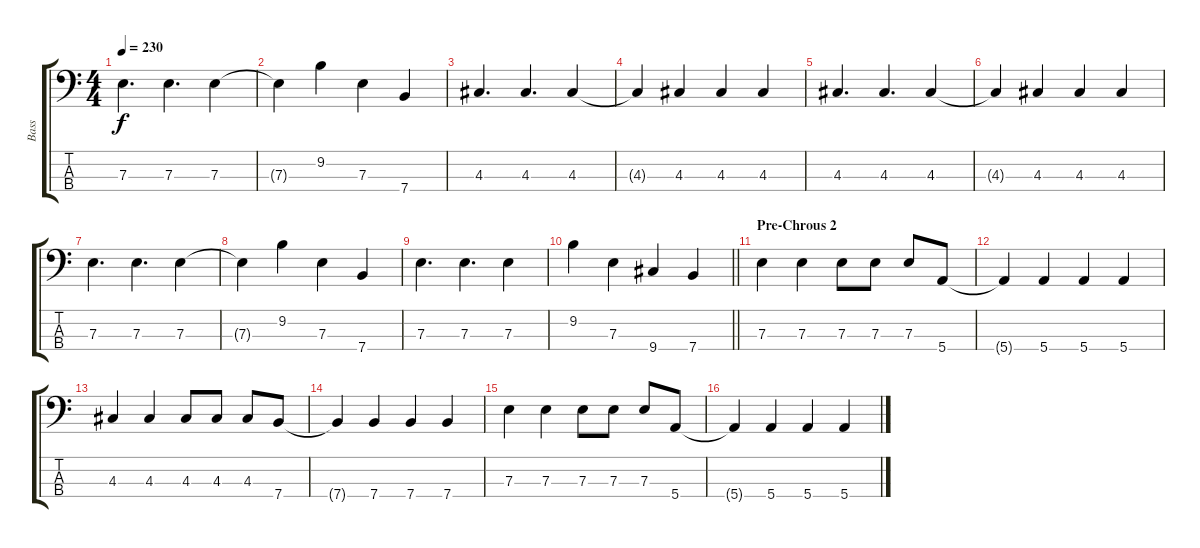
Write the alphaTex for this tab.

\track ("Bass" "Bass") {instrument electricbassfinger}
\staff {score tabs}
\tuning (G2 D2 A1 E1) {hide}
\ts (4 4)
\tempo 230
\clef f4
\ks c
7.3.4{d dy f} 7.3.4{d} 7.3.4 |
7.3{t}.4 9.2.4 7.3.4 7.4.4 |
4.3.4{d} 4.3.4{d} 4.3.4 |
4.3{t}.4 4.3.4 4.3.4 4.3.4 |
4.3.4{d} 4.3.4{d} 4.3.4 |
4.3{t}.4 4.3.4 4.3.4 4.3.4 |
7.3.4{d} 7.3.4{d} 7.3.4 |
7.3{t}.4 9.2.4 7.3.4 7.4.4 |
7.3.4{d} 7.3.4{d} 7.3.4 |
\barLineRight lightlight
9.2.4 7.3.4 9.4.4 7.4.4 |
\section ("" "Pre-Chrous 2")
7.3.4 7.3.4 7.3.8 7.3.8 7.3.8 5.4.8 |
5.4{t}.4 5.4.4 5.4.4 5.4.4 |
4.3.4 4.3.4 4.3.8 4.3.8 4.3.8 7.4.8 |
7.4{t}.4 7.4.4 7.4.4 7.4.4 |
7.3.4 7.3.4 7.3.8 7.3.8 7.3.8 5.4.8 |
5.4{t}.4 5.4.4 5.4.4 5.4.4
